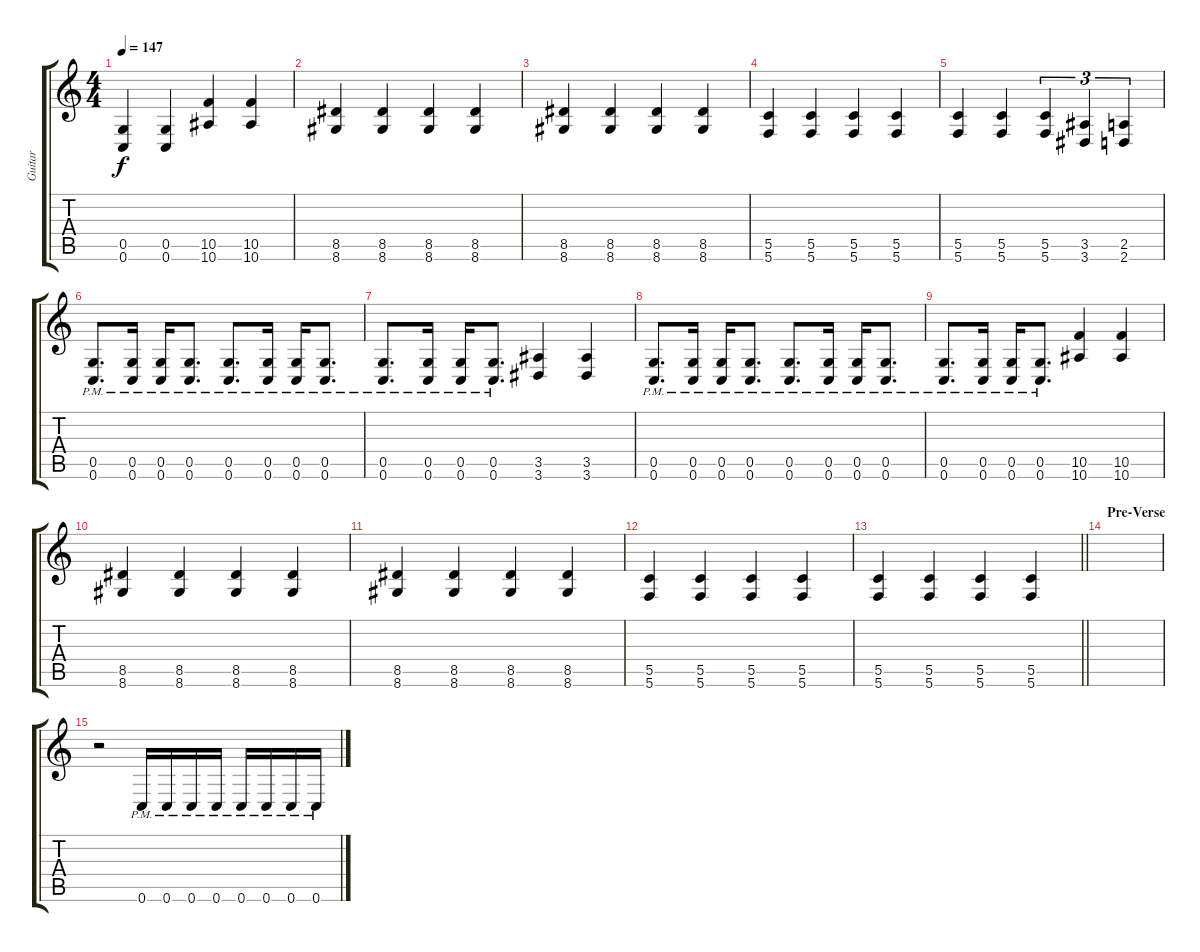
\track ("Guitar" "Guitar") {instrument distortionguitar}
\staff {score tabs}
\tuning (D4 A3 F3 C3 G2 C2) {hide}
\ts (4 4)
\tempo 147
\clef g2
\ks c
(0.5 0.6).4{dy f} (0.5 0.6).4 (10.5 10.6).4 (10.5 10.6).4 |
(8.5 8.6).4 (8.5 8.6).4 (8.5 8.6).4 (8.5 8.6).4 |
(8.5 8.6).4 (8.5 8.6).4 (8.5 8.6).4 (8.5 8.6).4 |
(5.5 5.6).4 (5.5 5.6).4 (5.5 5.6).4 (5.5 5.6).4 |
(5.5 5.6).4 (5.5 5.6).4 (5.5 5.6).4{tu (3 2)} (3.5 3.6).4{tu (3 2)} (2.5 2.6).4{tu (3 2)} |
(0.5{pm} 0.6{pm}).8{d} (0.5{pm} 0.6{pm}).16 (0.5{pm} 0.6{pm}).16 (0.5{pm} 0.6{pm}).8{d} (0.5{pm} 0.6{pm}).8{d} (0.5{pm} 0.6{pm}).16 (0.5{pm} 0.6{pm}).16 (0.5{pm} 0.6{pm}).8{d} |
(0.5{pm} 0.6{pm}).8{d} (0.5{pm} 0.6{pm}).16 (0.5{pm} 0.6{pm}).16 (0.5{pm} 0.6{pm}).8{d} (3.5 3.6).4 (3.5 3.6).4 |
(0.5{pm} 0.6{pm}).8{d} (0.5{pm} 0.6{pm}).16 (0.5{pm} 0.6{pm}).16 (0.5{pm} 0.6{pm}).8{d} (0.5{pm} 0.6{pm}).8{d} (0.5{pm} 0.6{pm}).16 (0.5{pm} 0.6{pm}).16 (0.5{pm} 0.6{pm}).8{d} |
(0.5{pm} 0.6{pm}).8{d} (0.5{pm} 0.6{pm}).16 (0.5{pm} 0.6{pm}).16 (0.5{pm} 0.6{pm}).8{d} (10.5 10.6).4 (10.5 10.6).4 |
(8.5 8.6).4 (8.5 8.6).4 (8.5 8.6).4 (8.5 8.6).4 |
(8.5 8.6).4 (8.5 8.6).4 (8.5 8.6).4 (8.5 8.6).4 |
(5.5 5.6).4 (5.5 5.6).4 (5.5 5.6).4 (5.5 5.6).4 |
\barLineRight lightlight
(5.5 5.6).4 (5.5 5.6).4 (5.5 5.6).4 (5.5 5.6).4 |
\section ("" "Pre-Verse")
|
r.2 0.6{pm}.16 0.6{pm}.16 0.6{pm}.16 0.6{pm}.16 0.6{pm}.16 0.6{pm}.16 0.6{pm}.16 0.6{pm}.16
